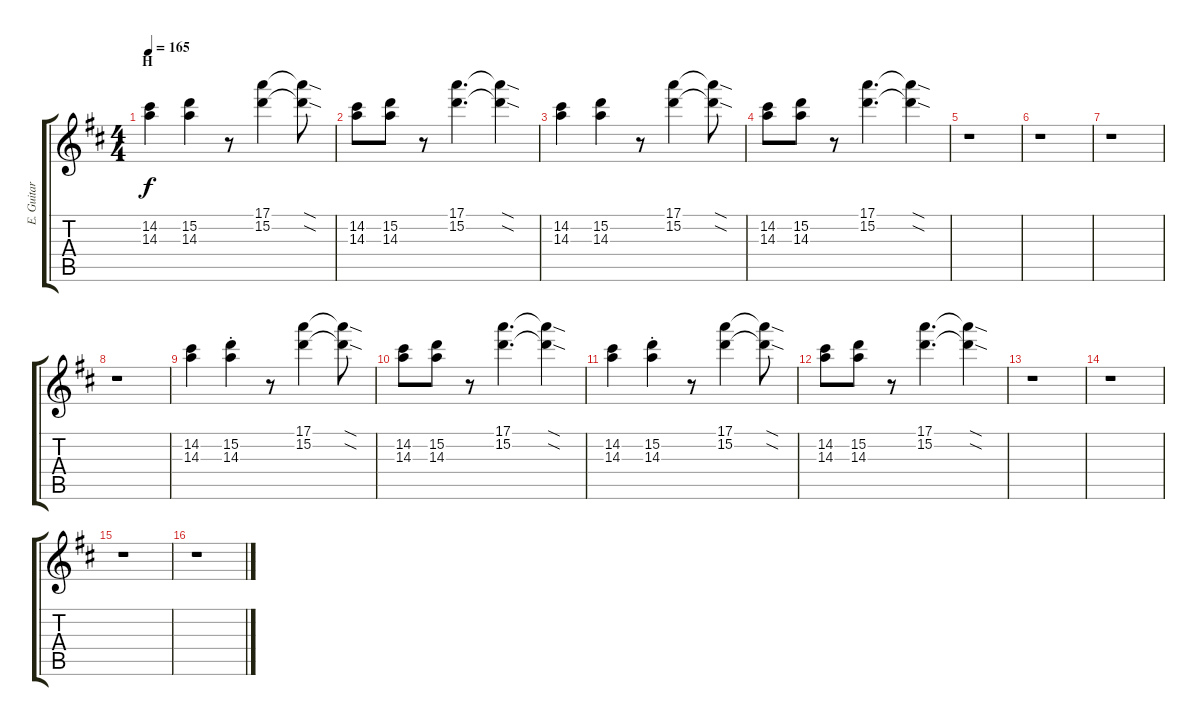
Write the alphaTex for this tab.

\track ("E. Guitar II" "E. Guitar ") {instrument overdrivenguitar}
\staff {score tabs}
\tuning (E4 B3 G3 D3 A2 E2) {hide}
\ts (4 4)
\section ("" "H")
\tempo 165
\clef g2
\ks d
(14.2 14.3).4{dy f} (15.2 14.3).4 r.8 (17.1 15.2).4 (17.1{sod t} 15.2{sod t}).8 |
(14.2 14.3).8 (15.2 14.3).8 r.8 (17.1 15.2).4{d} (17.1{sod t} 15.2{sod t}).4 |
(14.2 14.3).4 (15.2 14.3).4 r.8 (17.1 15.2).4 (17.1{sod t} 15.2{sod t}).8 |
(14.2 14.3).8 (15.2 14.3).8 r.8 (17.1 15.2).4{d} (17.1{sod t} 15.2{sod t}).4 |
r.1 |
r.1 |
r.1 |
r.1 |
(14.2 14.3).4 (15.2{st} 14.3{st}).4 r.8 (17.1 15.2).4 (17.1{sod t} 15.2{sod t}).8 |
(14.2 14.3).8 (15.2 14.3).8 r.8 (17.1 15.2).4{d} (17.1{sod t} 15.2{sod t}).4 |
(14.2 14.3).4 (15.2{st} 14.3{st}).4 r.8 (17.1 15.2).4 (17.1{sod t} 15.2{sod t}).8 |
(14.2 14.3).8 (15.2 14.3).8 r.8 (17.1 15.2).4{d} (17.1{sod t} 15.2{sod t}).4 |
r.1 |
r.1 |
r.1 |
r.1
